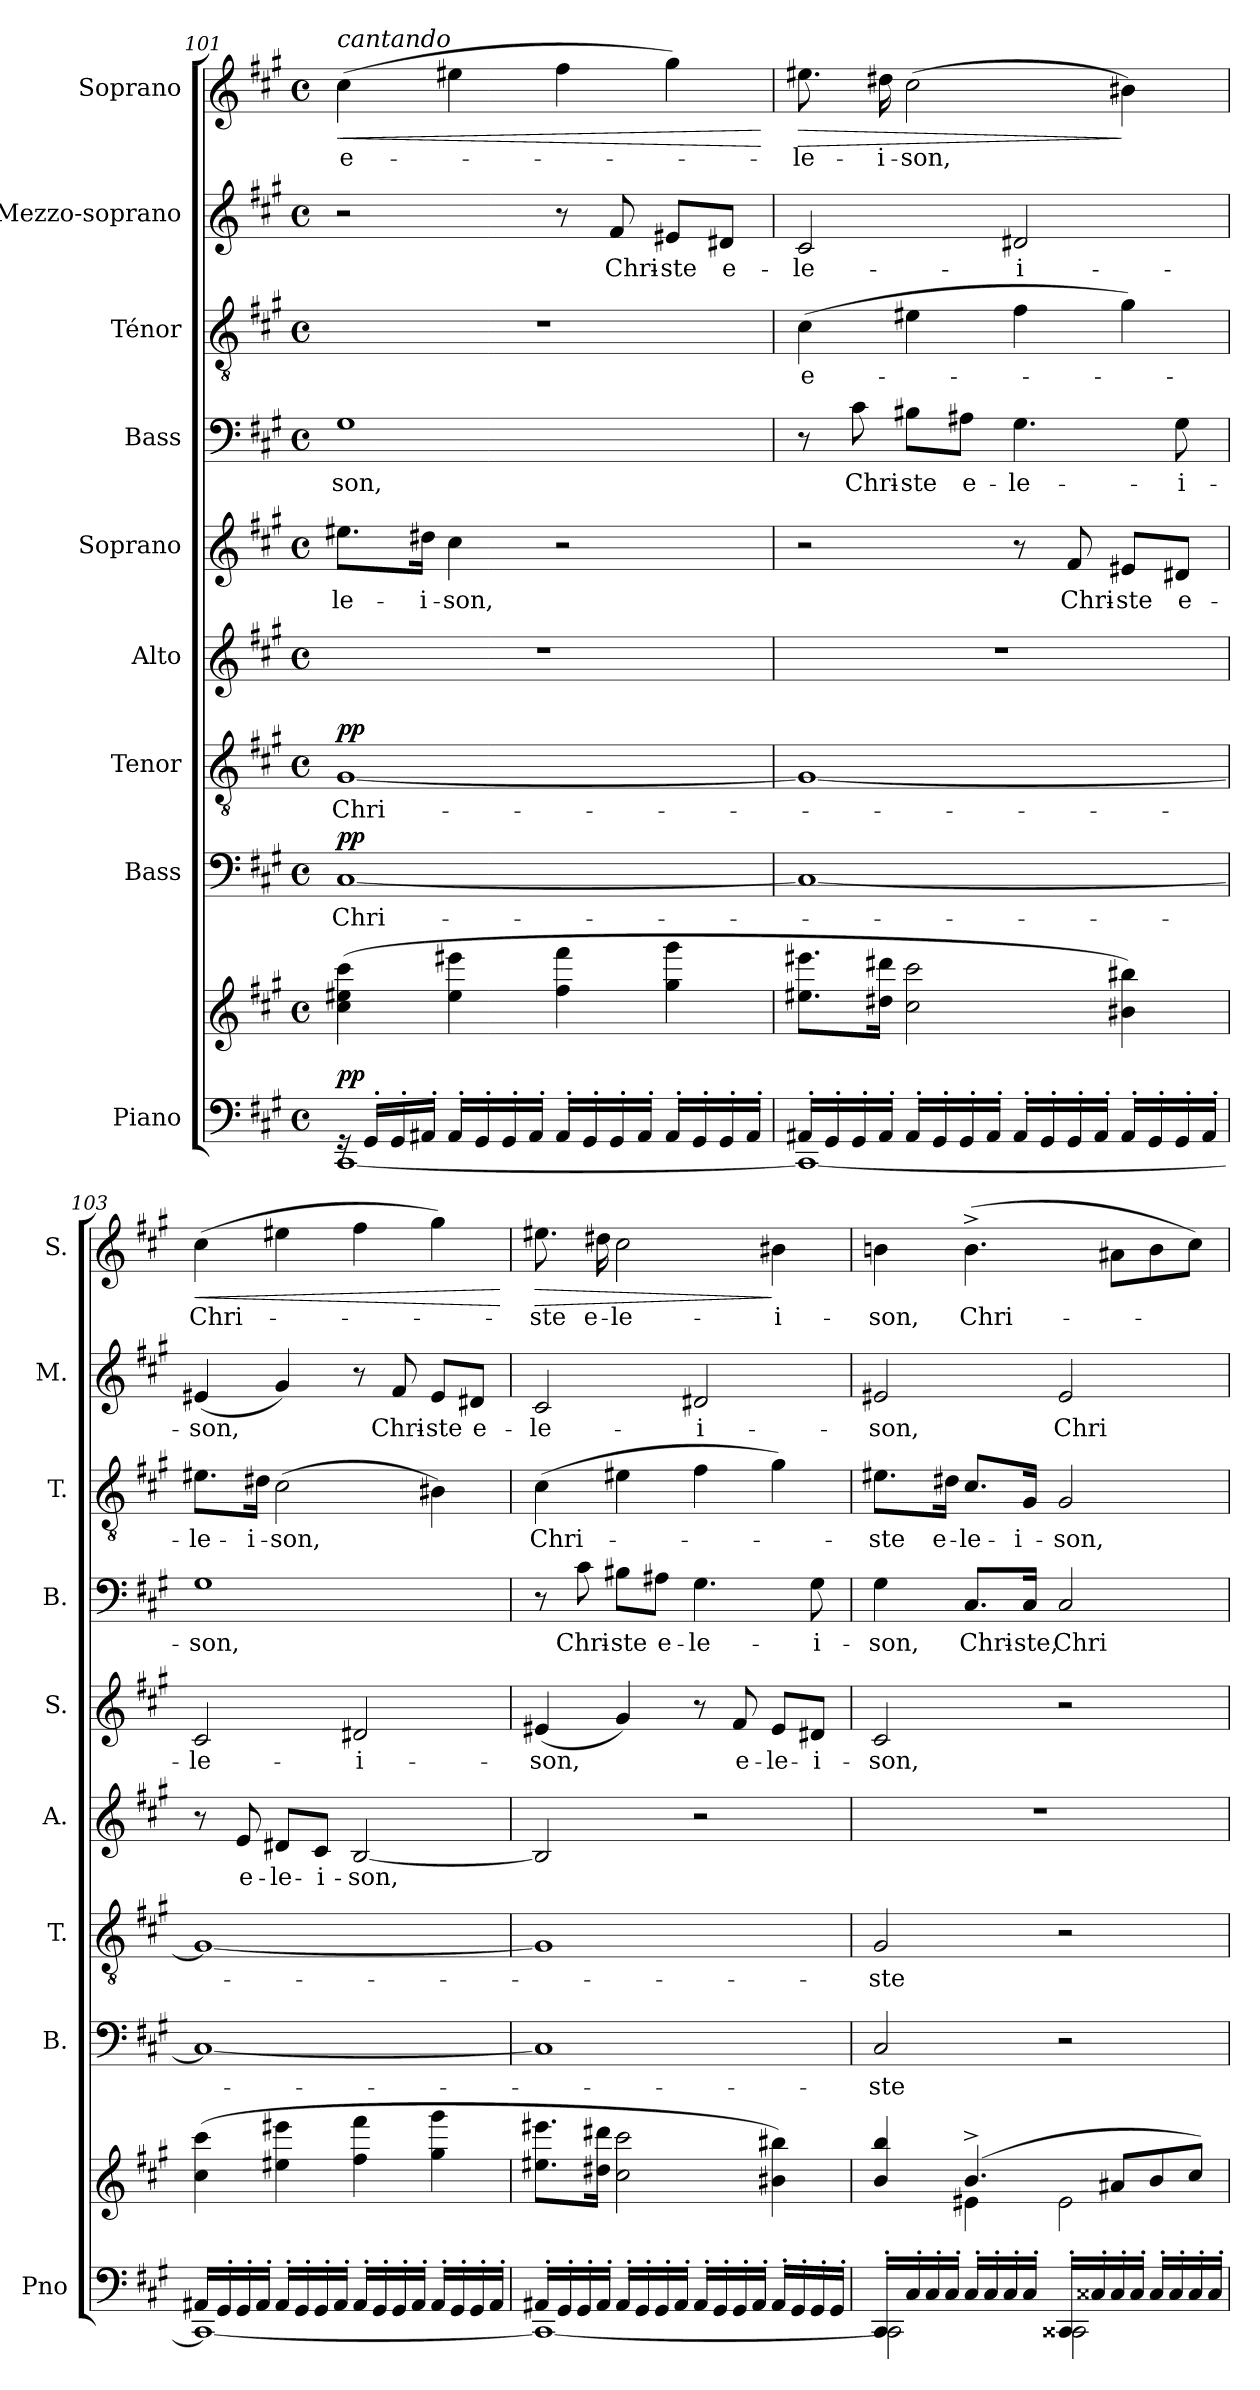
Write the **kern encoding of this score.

**kern	**kern	**dynam	**kern	**text	**dynam	**kern	**text	**dynam	**kern	**text	**kern	**text	**kern	**text	**kern	**text	**kern	**text	**kern	**text	**dynam
*part9	*part9	*part9	*part8	*part8	*part8	*part7	*part7	*part7	*part6	*part6	*part5	*part5	*part4	*part4	*part3	*part3	*part2	*part2	*part1	*part1	*part1
*staff10	*staff9	*staff9/10	*staff8	*staff8	*staff8	*staff7	*staff7	*staff7	*staff6	*staff6	*staff5	*staff5	*staff4	*staff4	*staff3	*staff3	*staff2	*staff2	*staff1	*staff1	*staff1
*I"Piano	*	*	*I"Bass	*	*	*I"Tenor	*	*	*I"Alto	*	*I"Soprano	*	*I"Bass	*	*I"Ténor	*	*I"Mezzo-soprano	*	*I"Soprano	*	*
*I'Pno	*	*	*I'B.	*	*	*I'T.	*	*	*I'A.	*	*I'S.	*	*I'B.	*	*I'T.	*	*I'M.	*	*I'S.	*	*
*clefF4	*clefG2	*	*clefF4	*	*	*clefGv2	*	*	*clefG2	*	*clefG2	*	*clefF4	*	*clefGv2	*	*clefG2	*	*clefG2	*	*
*	*	*	*	*	*	*	*	*	*ITrd2c3	*	*	*	*	*	*	*	*	*	*	*	*
*k[f#c#g#]	*k[f#c#g#]	*	*k[f#c#g#]	*	*	*k[f#c#g#]	*	*	*k[f#c#g#d#a#e#]	*	*k[f#c#g#]	*	*k[f#c#g#]	*	*k[f#c#g#]	*	*k[f#c#g#]	*	*k[f#c#g#]	*	*
*M4/4	*M4/4	*	*M4/4	*	*	*M4/4	*	*	*M4/4	*	*M4/4	*	*M4/4	*	*M4/4	*	*M4/4	*	*M4/4	*	*
*met(c)	*met(c)	*	*met(c)	*	*	*met(c)	*	*	*met(c)	*	*met(c)	*	*met(c)	*	*met(c)	*	*met(c)	*	*met(c)	*	*
=101	=101	=101	=101	=101	=101	=101	=101	=101	=101	=101	=101	=101	=101	=101	=101	=101	=101	=101	=101	=101	=101
*^	*	*	*	*	*	*	*	*	*	*	*	*	*	*	*	*	*	*	*	*	*
!	!	!	!	!	!	!	!	!	!	!	!	!	!	!	!	!	!	!	!	!LO:TX:a:i:t=cantando	!	!
!	!	!	!LO:DY:a=2	!	!	!LO:DY:a	!	!	!LO:DY:a	!	!	!	!	!	!	!	!	!	!	!	!	!LO:HP:b
16rGG	[1CC#	(4cc#\ 4ee#X\ 4ccc#\	pp	[1C#	Chri-	pp	[1G#	Chri-	pp	1r	.	8.ee#X\L	-le-	1G#	-son,	1r	.	2r	.	(4cc#\	e-	<
16GG#'/LL	.	.	.	.	.	.	.	.	.	.	.	.	.	.	.	.	.	.	.	.	.	.
16GG#'/	.	.	.	.	.	.	.	.	.	.	.	.	.	.	.	.	.	.	.	.	.	.
16AA#X'/JJ	.	.	.	.	.	.	.	.	.	.	.	16dd#X\Jk	-i-	.	.	.	.	.	.	.	.	.
16AA#'/LL	.	4ee#\ 4eee#X\	.	.	.	.	.	.	.	.	.	4cc#\	-son,	.	.	.	.	.	.	4ee#X\	.	.
16GG#'/	.	.	.	.	.	.	.	.	.	.	.	.	.	.	.	.	.	.	.	.	.	.
16GG#'/	.	.	.	.	.	.	.	.	.	.	.	.	.	.	.	.	.	.	.	.	.	.
16AA#'/JJ	.	.	.	.	.	.	.	.	.	.	.	.	.	.	.	.	.	.	.	.	.	.
16AA#'/LL	.	4ff#\ 4fff#\	.	.	.	.	.	.	.	.	.	2r	.	.	.	.	.	8r	.	4ff#\	.	.
16GG#'/	.	.	.	.	.	.	.	.	.	.	.	.	.	.	.	.	.	.	.	.	.	.
16GG#'/	.	.	.	.	.	.	.	.	.	.	.	.	.	.	.	.	.	8f#/	Chri-	.	.	.
16AA#'/JJ	.	.	.	.	.	.	.	.	.	.	.	.	.	.	.	.	.	.	.	.	.	.
16AA#'/LL	.	4gg#\ 4ggg#\	.	.	.	.	.	.	.	.	.	.	.	.	.	.	.	8e#X/L	-ste	4gg#\)	.	.
16GG#'/	.	.	.	.	.	.	.	.	.	.	.	.	.	.	.	.	.	.	.	.	.	.
16GG#'/	.	.	.	.	.	.	.	.	.	.	.	.	.	.	.	.	.	8d#X/J	e-	.	.	.
16AA#'/JJ	.	.	.	.	.	.	.	.	.	.	.	.	.	.	.	.	.	.	.	.	.	.
*v	*v	*	*	*	*	*	*	*	*	*	*	*	*	*	*	*	*	*	*	*	*	*
.	.	.	.	.	.	.	.	.	.	.	.	.	.	.	.	.	.	.	.	.	[
!!LO:PB:g=z
=102	=102	=102	=102	=102	=102	=102	=102	=102	=102	=102	=102	=102	=102	=102	=102	=102	=102	=102	=102	=102	=102
*^	*	*	*	*	*	*	*	*	*	*	*	*	*	*	*	*	*	*	*	*	*
!	!	!	!	!	!	!	!	!	!	!	!	!	!	!	!	!	!	!	!	!	!	!LO:HP:b
16AA#X'/LL	1CC#_	8.ee#X\ 8.eee#X\L	.	1C#_	.	.	1G#_	.	.	1r	.	2r	.	8r	.	(4c#\	e-	2c#/	-le-	8.ee#X\	-le-	>
16GG#'/	.	.	.	.	.	.	.	.	.	.	.	.	.	.	.	.	.	.	.	.	.	.
16GG#'/	.	.	.	.	.	.	.	.	.	.	.	.	.	8c#\	Chri-	.	.	.	.	.	.	.
16AA#'/JJ	.	16dd#X\ 16ddd#X\Jk	.	.	.	.	.	.	.	.	.	.	.	.	.	.	.	.	.	16dd#X\	-i-	.
16AA#'/LL	.	2cc#\ 2ccc#\	.	.	.	.	.	.	.	.	.	.	.	8B#X\L	-ste	4e#X\	.	.	.	(2cc#\	-son,	.
16GG#'/	.	.	.	.	.	.	.	.	.	.	.	.	.	.	.	.	.	.	.	.	.	.
16GG#'/	.	.	.	.	.	.	.	.	.	.	.	.	.	8A#X\J	e-	.	.	.	.	.	.	.
16AA#'/JJ	.	.	.	.	.	.	.	.	.	.	.	.	.	.	.	.	.	.	.	.	.	.
16AA#'/LL	.	.	.	.	.	.	.	.	.	.	.	8r	.	4.G#\	-le-	4f#\	.	2d#X/	-i-	.	.	.
16GG#'/	.	.	.	.	.	.	.	.	.	.	.	.	.	.	.	.	.	.	.	.	.	.
16GG#'/	.	.	.	.	.	.	.	.	.	.	.	8f#/	Chri-	.	.	.	.	.	.	.	.	.
16AA#'/JJ	.	.	.	.	.	.	.	.	.	.	.	.	.	.	.	.	.	.	.	.	.	.
16AA#'/LL	.	4b#X\ 4bb#X\)	.	.	.	.	.	.	.	.	.	8e#X/L	-ste	.	.	4g#\)	.	.	.	4b#X\)	.	]
16GG#'/	.	.	.	.	.	.	.	.	.	.	.	.	.	.	.	.	.	.	.	.	.	.
16GG#'/	.	.	.	.	.	.	.	.	.	.	.	8d#X/J	e-	8G#\	-i-	.	.	.	.	.	.	.
16AA#'/JJ	.	.	.	.	.	.	.	.	.	.	.	.	.	.	.	.	.	.	.	.	.	.
=103	=103	=103	=103	=103	=103	=103	=103	=103	=103	=103	=103	=103	=103	=103	=103	=103	=103	=103	=103	=103	=103	=103
!	!	!	!	!	!	!	!	!	!	!	!	!	!	!	!	!	!	!	!	!	!	!LO:HP:b
16AA#X/LL	1CC#_	(4cc#\ 4ccc#\	.	1C#_	.	.	1G#_	.	.	8r	.	2c#/	-le-	1G#	-son,	8.e#X\L	-le-	(4e#X/	-son,	(4cc#\	Chri-	<
16GG#'/	.	.	.	.	.	.	.	.	.	.	.	.	.	.	.	.	.	.	.	.	.	.
16GG#'/	.	.	.	.	.	.	.	.	.	8c#i/	e-	.	.	.	.	.	.	.	.	.	.	.
16AA#'/JJ	.	.	.	.	.	.	.	.	.	.	.	.	.	.	.	16d#X\Jk	-i-	.	.	.	.	.
16AA#'/LL	.	4ee#X\ 4eee#X\	.	.	.	.	.	.	.	8B#Xi/L	-le-	.	.	.	.	(2c#\	-son,	4g#/)	.	4ee#X\	.	.
16GG#'/	.	.	.	.	.	.	.	.	.	.	.	.	.	.	.	.	.	.	.	.	.	.
16GG#'/	.	.	.	.	.	.	.	.	.	8A#i/J	-i-	.	.	.	.	.	.	.	.	.	.	.
16AA#'/JJ	.	.	.	.	.	.	.	.	.	.	.	.	.	.	.	.	.	.	.	.	.	.
16AA#'/LL	.	4ff#\ 4fff#\	.	.	.	.	.	.	.	[2G#i/	-son,	2d#X/	-i-	.	.	.	.	8r	.	4ff#\	.	.
16GG#'/	.	.	.	.	.	.	.	.	.	.	.	.	.	.	.	.	.	.	.	.	.	.
16GG#'/	.	.	.	.	.	.	.	.	.	.	.	.	.	.	.	.	.	8f#/	Chri-	.	.	.
16AA#'/JJ	.	.	.	.	.	.	.	.	.	.	.	.	.	.	.	.	.	.	.	.	.	.
16AA#'/LL	.	4gg#\ 4ggg#\	.	.	.	.	.	.	.	.	.	.	.	.	.	4B#X\)	.	8e#/L	-ste	4gg#\)	.	.
16GG#'/	.	.	.	.	.	.	.	.	.	.	.	.	.	.	.	.	.	.	.	.	.	.
16GG#'/	.	.	.	.	.	.	.	.	.	.	.	.	.	.	.	.	.	8d#X/J	e-	.	.	.
16AA#'/JJ	.	.	.	.	.	.	.	.	.	.	.	.	.	.	.	.	.	.	.	.	.	.
*v	*v	*	*	*	*	*	*	*	*	*	*	*	*	*	*	*	*	*	*	*	*	*
.	.	.	.	.	.	.	.	.	.	.	.	.	.	.	.	.	.	.	.	.	[
=104	=104	=104	=104	=104	=104	=104	=104	=104	=104	=104	=104	=104	=104	=104	=104	=104	=104	=104	=104	=104	=104
*^	*	*	*	*	*	*	*	*	*	*	*	*	*	*	*	*	*	*	*	*	*
!	!	!	!	!	!	!	!	!	!	!	!	!	!	!	!	!	!	!	!	!	!	!LO:HP:b
16AA#X'/LL	1CC#_	8.ee#X\ 8.eee#X\L	.	1C#]	.	.	1G#]	.	.	2G#i/]	.	(>4e#X/	-son,	8r	.	(4c#\	Chri-	2c#/	-le-	8.ee#X\	-ste	>
16GG#'/	.	.	.	.	.	.	.	.	.	.	.	.	.	.	.	.	.	.	.	.	.	.
16GG#'/	.	.	.	.	.	.	.	.	.	.	.	.	.	8c#\	Chri-	.	.	.	.	.	.	.
16AA#'/JJ	.	16dd#X\ 16ddd#X\Jk	.	.	.	.	.	.	.	.	.	.	.	.	.	.	.	.	.	16dd#X\	e-	.
16AA#'/LL	.	2cc#\ 2ccc#\	.	.	.	.	.	.	.	.	.	4g#/)	.	8B#X\L	-ste	4e#X\	.	.	.	2cc#\	-le-	.
16GG#'/	.	.	.	.	.	.	.	.	.	.	.	.	.	.	.	.	.	.	.	.	.	.
16GG#'/	.	.	.	.	.	.	.	.	.	.	.	.	.	8A#X\J	e-	.	.	.	.	.	.	.
16AA#'/JJ	.	.	.	.	.	.	.	.	.	.	.	.	.	.	.	.	.	.	.	.	.	.
16AA#'/LL	.	.	.	.	.	.	.	.	.	2r	.	8r	.	4.G#\	-le-	4f#\	.	2d#X/	-i-	.	.	.
16GG#'/	.	.	.	.	.	.	.	.	.	.	.	.	.	.	.	.	.	.	.	.	.	.
16GG#'/	.	.	.	.	.	.	.	.	.	.	.	8f#/	e-	.	.	.	.	.	.	.	.	.
16AA#'/JJ	.	.	.	.	.	.	.	.	.	.	.	.	.	.	.	.	.	.	.	.	.	.
16AA#'/LL	.	4b#X\ 4bb#X\)	.	.	.	.	.	.	.	.	.	8e#/L	-le-	.	.	4g#\)	.	.	.	4b#X\	-i-	]
16GG#'/	.	.	.	.	.	.	.	.	.	.	.	.	.	.	.	.	.	.	.	.	.	.
16GG#'/	.	.	.	.	.	.	.	.	.	.	.	8d#X/J	-i-	8G#\	-i-	.	.	.	.	.	.	.
16GG#'/JJ	.	.	.	.	.	.	.	.	.	.	.	.	.	.	.	.	.	.	.	.	.	.
!!LO:PB:g=z
=105	=105	=105	=105	=105	=105	=105	=105	=105	=105	=105	=105	=105	=105	=105	=105	=105	=105	=105	=105	=105	=105	=105
*	*	*^	*	*	*	*	*	*	*	*	*	*	*	*	*	*	*	*	*	*	*	*
16CC#'/LL	2CC#\]	4b/ 4bb/	4ryy	.	2C#/	-ste	.	2G#/	-ste	.	1r	.	2c#/	-son,	4G#\	-son,	8.e#X\L	-ste	2e#X/	-son,	4bn\	-son,	.
16C#'/	.	.	.	.	.	.	.	.	.	.	.	.	.	.	.	.	.	.	.	.	.	.	.
16C#'/	.	.	.	.	.	.	.	.	.	.	.	.	.	.	.	.	.	.	.	.	.	.	.
16C#'/JJ	.	.	.	.	.	.	.	.	.	.	.	.	.	.	.	.	16d#X\Jk	e-	.	.	.	.	.
16C#'/LL	.	(4.b^/	4e#X\	.	.	.	.	.	.	.	.	.	.	.	8.C#/L	Chri-	8.c#/L	-le-	.	.	(4.b^\	Chri-	.
16C#'/	.	.	.	.	.	.	.	.	.	.	.	.	.	.	.	.	.	.	.	.	.	.	.
16C#'/	.	.	.	.	.	.	.	.	.	.	.	.	.	.	.	.	.	.	.	.	.	.	.
16C#'/JJ	.	.	.	.	.	.	.	.	.	.	.	.	.	.	16C#/Jk	-ste,	16G#/Jk	-i-	.	.	.	.	.
16CC##X'/LL	2CC##\	.	2e#\	.	2r	.	.	2r	.	.	.	.	2r	.	2C#/	Chri-	2G#/	-son,	2e#/	Chri-	.	.	.
16C##X'/	.	.	.	.	.	.	.	.	.	.	.	.	.	.	.	.	.	.	.	.	.	.	.
16C##'/	.	8a#X/L	.	.	.	.	.	.	.	.	.	.	.	.	.	.	.	.	.	.	8a#X\L	.	.
16C##'/JJ	.	.	.	.	.	.	.	.	.	.	.	.	.	.	.	.	.	.	.	.	.	.	.
16C##'/LL	.	8b/	.	.	.	.	.	.	.	.	.	.	.	.	.	.	.	.	.	.	8b\	.	.
16C##'/	.	.	.	.	.	.	.	.	.	.	.	.	.	.	.	.	.	.	.	.	.	.	.
16C##'/	.	8cc#/J)	.	.	.	.	.	.	.	.	.	.	.	.	.	.	.	.	.	.	8cc#\J)	.	.
16C##'/JJ	.	.	.	.	.	.	.	.	.	.	.	.	.	.	.	.	.	.	.	.	.	.	.
*v	*v	*	*	*	*	*	*	*	*	*	*	*	*	*	*	*	*	*	*	*	*	*	*
*	*v	*v	*	*	*	*	*	*	*	*	*	*	*	*	*	*	*	*	*	*	*	*
=	=	=	=	=	=	=	=	=	=	=	=	=	=	=	=	=	=	=	=	=	=
*-	*-	*-	*-	*-	*-	*-	*-	*-	*-	*-	*-	*-	*-	*-	*-	*-	*-	*-	*-	*-	*-
